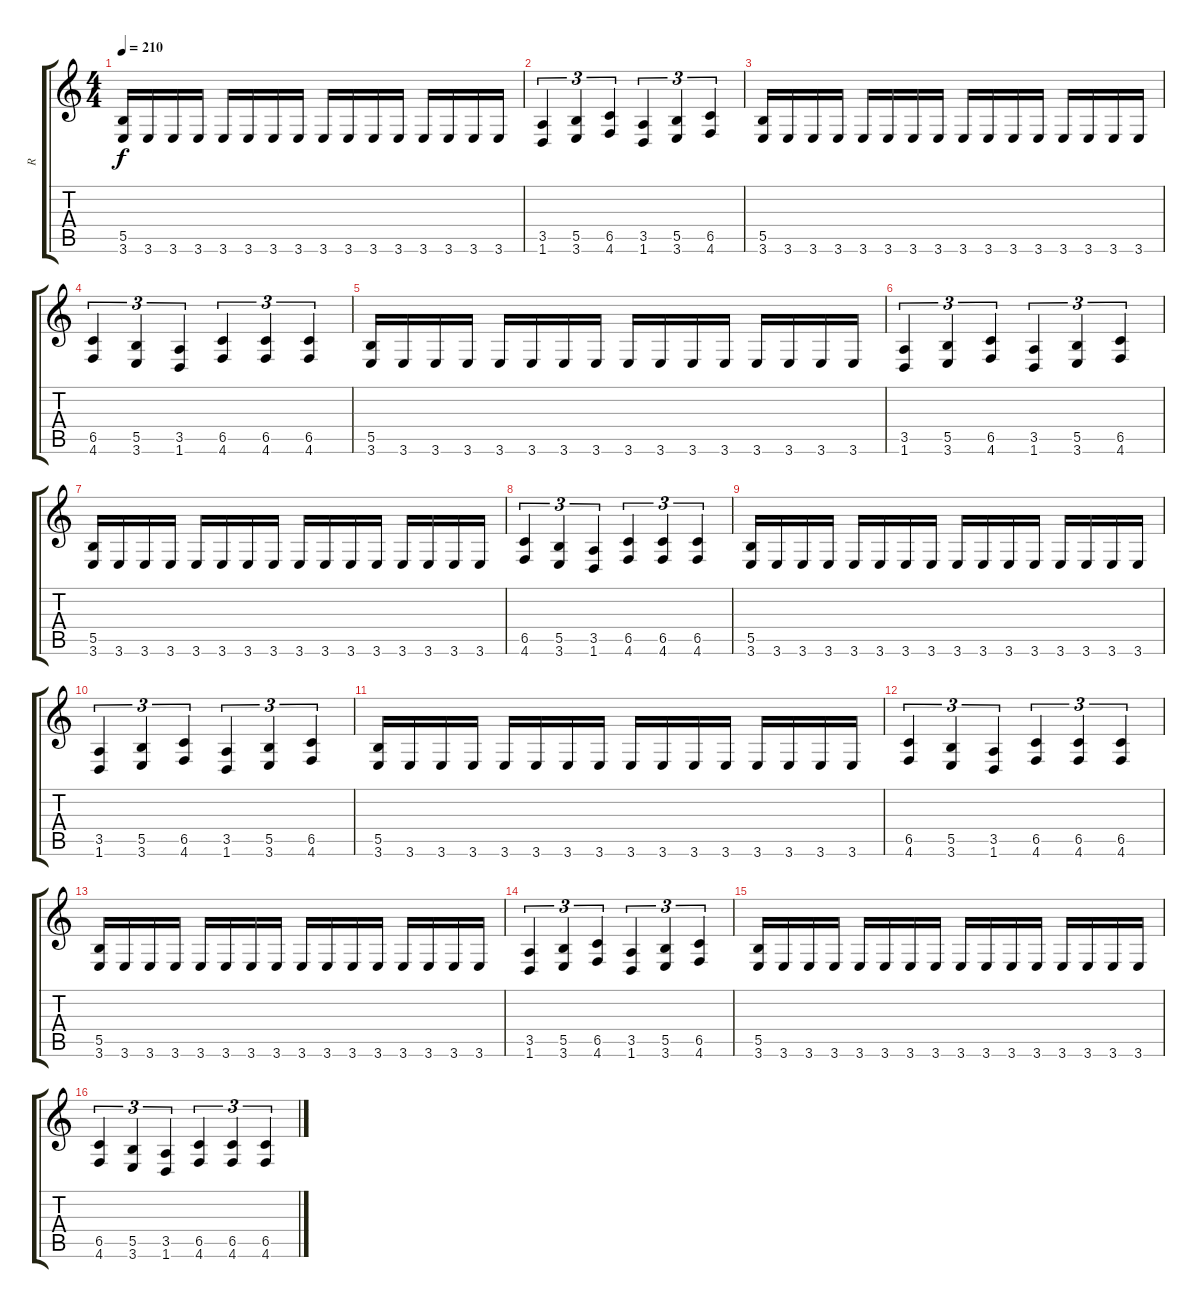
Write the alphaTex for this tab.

\track ("R" "R") {instrument distortionguitar}
\staff {score tabs}
\tuning (Db4 Ab3 E3 B2 Gb2 Db2) {hide}
\ts (4 4)
\tempo 210
\clef g2
\ks c
(5.5 3.6).16{dy f} 3.6.16 3.6.16 3.6.16 3.6.16 3.6.16 3.6.16 3.6.16 3.6.16 3.6.16 3.6.16 3.6.16 3.6.16 3.6.16 3.6.16 3.6.16 |
(3.5 1.6).4{tu (3 2)} (5.5 3.6).4{tu (3 2)} (6.5 4.6).4{tu (3 2)} (3.5 1.6).4{tu (3 2)} (5.5 3.6).4{tu (3 2)} (6.5 4.6).4{tu (3 2)} |
(5.5 3.6).16 3.6.16 3.6.16 3.6.16 3.6.16 3.6.16 3.6.16 3.6.16 3.6.16 3.6.16 3.6.16 3.6.16 3.6.16 3.6.16 3.6.16 3.6.16 |
(6.5 4.6).4{tu (3 2)} (5.5 3.6).4{tu (3 2)} (3.5 1.6).4{tu (3 2)} (6.5 4.6).4{tu (3 2)} (6.5 4.6).4{tu (3 2)} (6.5 4.6).4{tu (3 2)} |
(5.5 3.6).16 3.6.16 3.6.16 3.6.16 3.6.16 3.6.16 3.6.16 3.6.16 3.6.16 3.6.16 3.6.16 3.6.16 3.6.16 3.6.16 3.6.16 3.6.16 |
(3.5 1.6).4{tu (3 2)} (5.5 3.6).4{tu (3 2)} (6.5 4.6).4{tu (3 2)} (3.5 1.6).4{tu (3 2)} (5.5 3.6).4{tu (3 2)} (6.5 4.6).4{tu (3 2)} |
(5.5 3.6).16 3.6.16 3.6.16 3.6.16 3.6.16 3.6.16 3.6.16 3.6.16 3.6.16 3.6.16 3.6.16 3.6.16 3.6.16 3.6.16 3.6.16 3.6.16 |
(6.5 4.6).4{tu (3 2)} (5.5 3.6).4{tu (3 2)} (3.5 1.6).4{tu (3 2)} (6.5 4.6).4{tu (3 2)} (6.5 4.6).4{tu (3 2)} (6.5 4.6).4{tu (3 2)} |
(5.5 3.6).16 3.6.16 3.6.16 3.6.16 3.6.16 3.6.16 3.6.16 3.6.16 3.6.16 3.6.16 3.6.16 3.6.16 3.6.16 3.6.16 3.6.16 3.6.16 |
(3.5 1.6).4{tu (3 2)} (5.5 3.6).4{tu (3 2)} (6.5 4.6).4{tu (3 2)} (3.5 1.6).4{tu (3 2)} (5.5 3.6).4{tu (3 2)} (6.5 4.6).4{tu (3 2)} |
(5.5 3.6).16 3.6.16 3.6.16 3.6.16 3.6.16 3.6.16 3.6.16 3.6.16 3.6.16 3.6.16 3.6.16 3.6.16 3.6.16 3.6.16 3.6.16 3.6.16 |
(6.5 4.6).4{tu (3 2)} (5.5 3.6).4{tu (3 2)} (3.5 1.6).4{tu (3 2)} (6.5 4.6).4{tu (3 2)} (6.5 4.6).4{tu (3 2)} (6.5 4.6).4{tu (3 2)} |
(5.5 3.6).16 3.6.16 3.6.16 3.6.16 3.6.16 3.6.16 3.6.16 3.6.16 3.6.16 3.6.16 3.6.16 3.6.16 3.6.16 3.6.16 3.6.16 3.6.16 |
(3.5 1.6).4{tu (3 2)} (5.5 3.6).4{tu (3 2)} (6.5 4.6).4{tu (3 2)} (3.5 1.6).4{tu (3 2)} (5.5 3.6).4{tu (3 2)} (6.5 4.6).4{tu (3 2)} |
(5.5 3.6).16 3.6.16 3.6.16 3.6.16 3.6.16 3.6.16 3.6.16 3.6.16 3.6.16 3.6.16 3.6.16 3.6.16 3.6.16 3.6.16 3.6.16 3.6.16 |
(6.5 4.6).4{tu (3 2)} (5.5 3.6).4{tu (3 2)} (3.5 1.6).4{tu (3 2)} (6.5 4.6).4{tu (3 2)} (6.5 4.6).4{tu (3 2)} (6.5 4.6).4{tu (3 2)}
